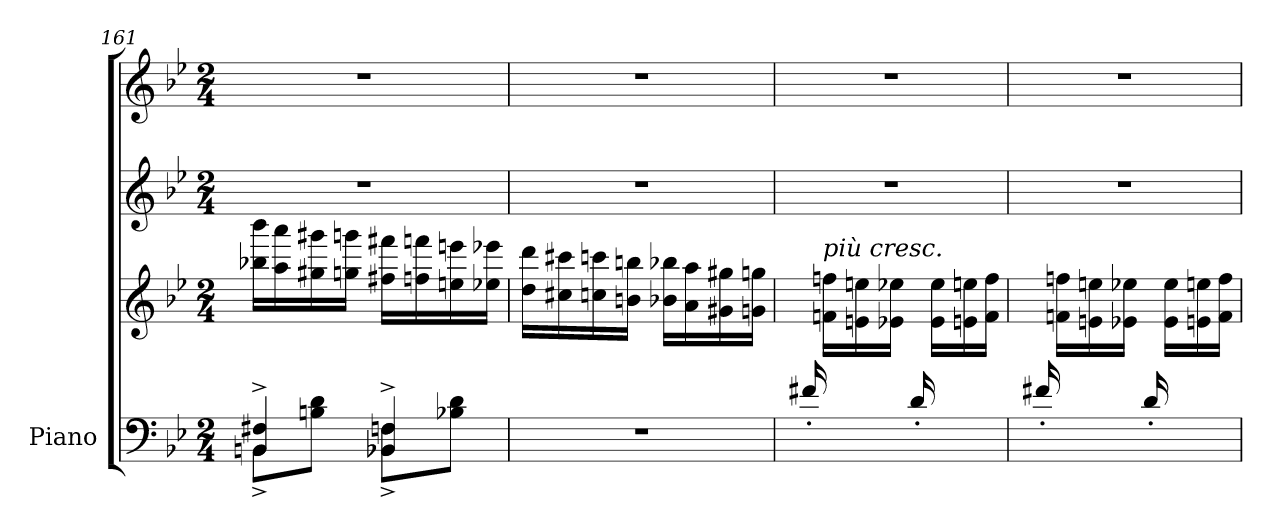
**kern	**kern	**kern	**kern
*part1	*part1	*part1	*part1
*staff4	*staff3	*staff2	*staff1
*I"Piano	*	*	*
*I'Pno.	*	*	*
*clefF4	*clefG2	*clefG2	*clefG2
*k[b-e-]	*k[b-e-]	*k[b-e-]	*k[b-e-]
*M2/4	*M2/4	*M2/4	*M2/4
=161	=161	=161	=161
*^	*	*	*
4BBn/^ 4F#X/^	8BB^\L	16bb-X\ 16bbb-\LL	2r	2r
.	.	16aa\ 16aaa\	.	.
.	8Bn\ 8d\J	16gg#X\ 16ggg#X\	.	.
.	.	16ggn\ 16gggn\JJ	.	.
4BB-X/^ 4Fn/^	8BB-\^ 8F\^L	16ff#X\ 16fff#X\LL	.	.
.	.	16ffn\ 16fffn\	.	.
.	8B-X\ 8d\J	16een\ 16eeen\	.	.
.	.	16ee-X\ 16eee-X\JJ	.	.
*v	*v	*	*	*
=162	=162	=162	=162
2r	16dd\ 16ddd\LL	2r	2r
.	16cc#X\ 16ccc#X\	.	.
.	16ccn\ 16cccn\	.	.
.	16bn\ 16bbn\JJ	.	.
.	16b-X\ 16bb-X\LL	.	.
.	16a\ 16aa\	.	.
.	16g#X\ 16gg#X\	.	.
.	16gn\ 16ggn\JJ	.	.
!!LO:PB:g=z
=163	=163	=163	=163
*^	*	*	*
2ryy	16f#X'/	16ryy	2r	2r
!	!	!LO:TX:a:i:t=più cresc.	!	!
.	8.ryy	16fn\ 16ffn\LL	.	.
.	.	16en\ 16een\	.	.
.	.	16e-X\ 16ee-X\JJ	.	.
.	16d'/	16ryy	.	.
.	8.ryy	16e-\ 16ee-\LL	.	.
.	.	16en\ 16een\	.	.
.	.	16f\ 16ff\JJ	.	.
=164	=164	=164	=164	=164
2ryy	16f#X'/	16ryy	2r	2r
.	8.ryy	16fn\ 16ffn\LL	.	.
.	.	16en\ 16een\	.	.
.	.	16e-X\ 16ee-X\JJ	.	.
.	16d'/	16ryy	.	.
.	8.ryy	16e-\ 16ee-\LL	.	.
.	.	16en\ 16een\	.	.
.	.	16f\ 16ff\JJ	.	.
*v	*v	*	*	*
=	=	=	=
*-	*-	*-	*-
